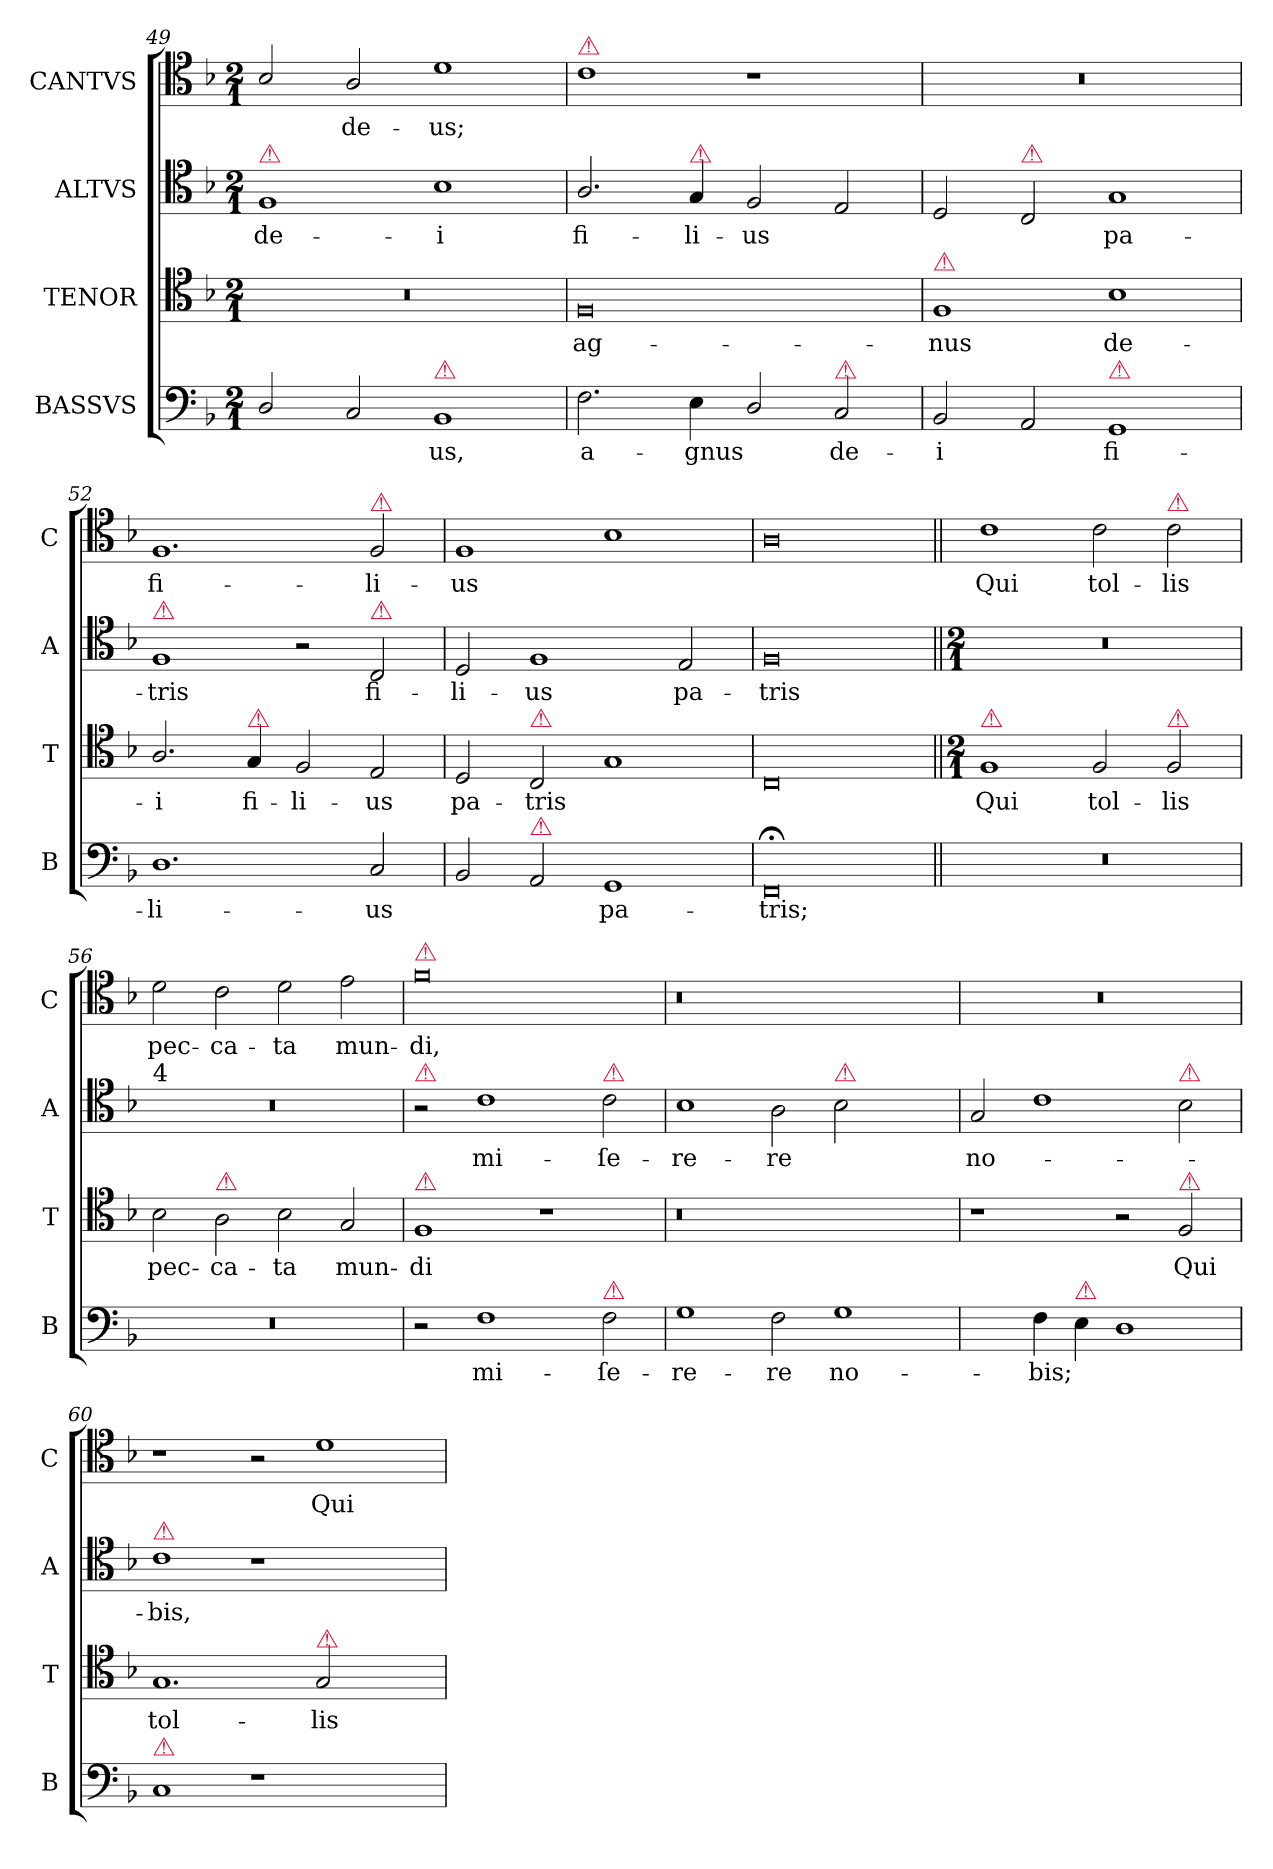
**kern	**text	**kern	**text	**kern	**text	**kern	**text
*part4	*part4	*part3	*part3	*part2	*part2	*part1	*part1
*staff4	*staff4	*staff3	*staff3	*staff2	*staff2	*staff1	*staff1
*I"BASSVS	*	*I"TENOR	*	*I"ALTVS	*	*I"CANTVS	*
*I'B	*	*I'T	*	*I'A	*	*I'C	*
*clefF4	*	*clefC4	*	*clefC4	*	*clefC4	*
*k[b-]	*	*k[b-]	*	*k[b-]	*	*k[b-]	*
*F:	*	*F:	*	*F:	*	*F:	*
*M2/1	*	*M2/1	*	*M2/1	*	*M2/1	*
=49	=49	=49	=49	=49	=49	=49	=49
!	!	!	!	!LO:TX:a:color=crimson:t=⚠	!	!	!
2D/	.	0r	.	1F	de-	2B-/	.
2C/	.	.	.	.	.	2A/	de-
!LO:TX:a:color=crimson:t=⚠	!	!	!	!	!	!	!
1BB-	us,	.	.	1B-	-i	1d	-us;
=50	=50	=50	=50	=50	=50	=50	=50
!	!	!	!	!	!	!LO:TX:a:color=crimson:t=⚠	!
2.F\	a-	0F	ag-	2.A/	fi-	1c	.
!	!	!	!	!LO:TX:a:color=crimson:t=⚠	!	!	!
4E\	-gnus	.	.	4G/	-li-	.	.
2D/	.	.	.	2F/	-us	1r	.
!LO:TX:a:color=crimson:t=⚠	!	!	!	!	!	!	!
2C/	de-	.	.	2E/	.	.	.
=51	=51	=51	=51	=51	=51	=51	=51
!	!	!LO:TX:a:color=crimson:t=⚠	!	!	!	!	!
2BB-/	-i	1F	-nus	2D/	.	0r	.
!	!	!	!	!LO:TX:a:color=crimson:t=⚠	!	!	!
2AA/	.	.	.	2C/	.	.	.
!LO:TX:a:color=crimson:t=⚠	!	!	!	!	!	!	!
1GG	fi-	1B-	de-	1G	pa-	.	.
=52	=52	=52	=52	=52	=52	=52	=52
!	!	!	!	!LO:TX:a:color=crimson:t=⚠	!	!	!
1.D	-li-	2.A/	-i	1F	-tris	1.F	fi-
!	!	!LO:TX:a:color=crimson:t=⚠	!	!	!	!	!
.	.	4G/	fi-	.	.	.	.
.	.	2F/	-li-	2r	.	.	.
!	!	!	!	!	!	!LO:TX:a:color=crimson:t=⚠	!
!	!	!	!	!LO:TX:a:color=crimson:t=⚠	!	!	!
!	!	!	!	!	!LO:LY:i	!	!
2C/	-us	2E/	-us	2C/	fi-	2F/	-li-
=53	=53	=53	=53	=53	=53	=53	=53
!	!	!	!	!	!LO:LY:i	!	!
2BB-/	.	2D/	pa-	2D/	-li-	1F	-us
!	!	!LO:TX:a:color=crimson:t=⚠	!	!	!	!	!
!LO:TX:a:color=crimson:t=⚠	!	!	!	!	!	!	!
!	!	!	!	!	!LO:LY:i	!	!
2AA/	.	2C/	-tris	1F	-us	.	.
1GG	pa-	1G	.	.	.	1B-	.
!	!	!	!	!	!LO:LY:i	!	!
.	.	.	.	2E/	pa-	.	.
=54	=54	=54	=54	=54	=54	=54	=54
!	!	!	!	!	!LO:LY:i	!	!
0FF;<	-tris;	0C	.	0F	-tris	0A	.
=55||	=55||	=55||	=55||	=55||	=55||	=55||	=55||
*	*	*M2/1	*	*M2/1	*	*	*
!	!	!LO:TX:a:color=crimson:t=⚠	!	!	!	!	!
0r	.	1F	Qui	0r	.	1c	Qui
.	.	2F/	tol-	.	.	2c\	tol-
!	!	!	!	!	!	!LO:TX:a:color=crimson:t=⚠	!
!	!	!LO:TX:a:color=crimson:t=⚠	!	!	!	!	!
.	.	2F/	-lis	.	.	2c\	-lis
=56	=56	=56	=56	=56	=56	=56	=56
!	!	!	!	!LO:TX:a:t=4	!	!	!
0r	.	2B-\	pec-	0r	.	2d\	pec-
!	!	!LO:TX:a:color=crimson:t=⚠	!	!	!	!	!
.	.	2A\	-ca-	.	.	2c\	-ca-
.	.	2B-\	-ta	.	.	2d\	-ta
.	.	2G/	mun-	.	.	2e\	mun-
=57	=57	=57	=57	=57	=57	=57	=57
!	!	!	!	!	!	!LO:TX:a:color=crimson:t=⚠	!
!	!	!	!	!LO:TX:a:color=crimson:t=⚠	!	!	!
!	!	!LO:TX:a:color=crimson:t=⚠	!	!	!	!	!
2r	.	1F	-di	2r	.	0f	di,
1F	mi-	.	.	1c	mi-	.	.
.	.	1r	.	.	.	.	.
!	!	!	!	!LO:TX:a:color=crimson:t=⚠	!	!	!
!LO:TX:a:color=crimson:t=⚠	!	!	!	!	!	!	!
2F\	-ſe-	.	.	2c\	-ſe-	.	.
=58	=58	=58	=58	=58	=58	=58	=58
1G	-re-	0r	.	1B-	-re-	0r	.
2F\	-re	.	.	2A\	-re	.	.
!	!	!	!	!LO:TX:a:color=crimson:t=⚠	!	!	!
1G	no-	.	.	2B-\	.	.	.
.	.	2ryy	.	2ryy	.	2ryy	.
=59	=59	=59	=59	=59	=59	=59	=59
2ryy	.	1r	.	2G/	no-	0r	.
4F\	-bis;	.	.	1c	.	.	.
!LO:TX:a:color=crimson:t=⚠	!	!	!	!	!	!	!
4E\	.	.	.	.	.	.	.
1D	.	2r	.	.	.	.	.
!	!	!	!	!LO:TX:a:color=crimson:t=⚠	!	!	!
!	!	!LO:TX:a:color=crimson:t=⚠	!	!	!	!	!
!	!	!	!LO:LY:i	!	!	!	!
.	.	2F/	Qui	2B-\	.	.	.
=60	=60	=60	=60	=60	=60	=60	=60
!	!	!	!	!LO:TX:a:color=crimson:t=⚠	!	!	!
!LO:TX:a:color=crimson:t=⚠	!	!	!	!	!	!	!
!	!	!	!LO:LY:i	!	!	!	!
1C	.	1.G	tol-	1c	-bis,	1r	.
1r	.	.	.	1r	.	2r	.
!	!	!LO:TX:a:color=crimson:t=⚠	!	!	!	!	!
!	!	!	!LO:LY:i	!	!	!	!LO:LY:i
.	.	2G/	-lis	.	.	1d	Qui
2ryy	.	2ryy	.	2ryy	.	.	.
=	=	=	=	=	=	=	=
*-	*-	*-	*-	*-	*-	*-	*-
